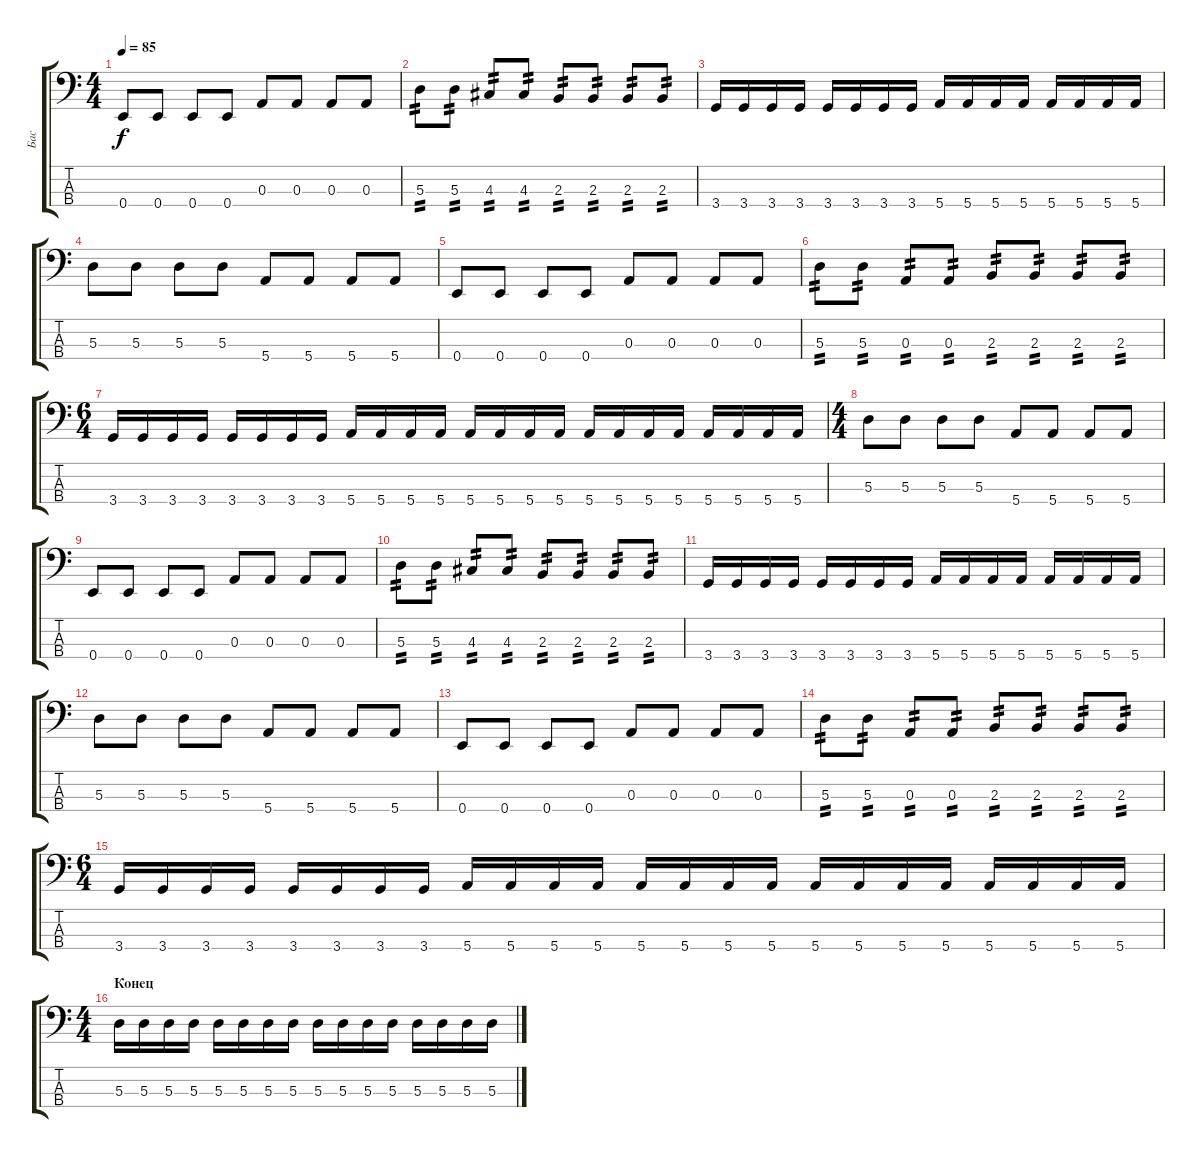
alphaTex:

\track ("Бас" "Бас") {instrument electricbassfinger}
\staff {score tabs}
\tuning (G2 D2 A1 E1) {hide}
\ts (4 4)
\tempo 85
\clef f4
\ks c
0.4.8{dy f} 0.4.8 0.4.8 0.4.8 0.3.8 0.3.8 0.3.8 0.3.8 |
5.3.8{tp 2} 5.3.8{tp 2} 4.3.8{tp 2} 4.3.8{tp 2} 2.3.8{tp 2} 2.3.8{tp 2} 2.3.8{tp 2} 2.3.8{tp 2} |
3.4.16 3.4.16 3.4.16 3.4.16 3.4.16 3.4.16 3.4.16 3.4.16 5.4.16 5.4.16 5.4.16 5.4.16 5.4.16 5.4.16 5.4.16 5.4.16 |
5.3.8 5.3.8 5.3.8 5.3.8 5.4.8 5.4.8 5.4.8 5.4.8 |
0.4.8 0.4.8 0.4.8 0.4.8 0.3.8 0.3.8 0.3.8 0.3.8 |
5.3.8{tp 2} 5.3.8{tp 2} 0.3.8{tp 2} 0.3.8{tp 2} 2.3.8{tp 2} 2.3.8{tp 2} 2.3.8{tp 2} 2.3.8{tp 2} |
\ts (6 4)
3.4.16 3.4.16 3.4.16 3.4.16 3.4.16 3.4.16 3.4.16 3.4.16 5.4.16 5.4.16 5.4.16 5.4.16 5.4.16 5.4.16 5.4.16 5.4.16 5.4.16 5.4.16 5.4.16 5.4.16 5.4.16 5.4.16 5.4.16 5.4.16 |
\ts (4 4)
5.3.8 5.3.8 5.3.8 5.3.8 5.4.8 5.4.8 5.4.8 5.4.8 |
0.4.8 0.4.8 0.4.8 0.4.8 0.3.8 0.3.8 0.3.8 0.3.8 |
5.3.8{tp 2} 5.3.8{tp 2} 4.3.8{tp 2} 4.3.8{tp 2} 2.3.8{tp 2} 2.3.8{tp 2} 2.3.8{tp 2} 2.3.8{tp 2} |
3.4.16 3.4.16 3.4.16 3.4.16 3.4.16 3.4.16 3.4.16 3.4.16 5.4.16 5.4.16 5.4.16 5.4.16 5.4.16 5.4.16 5.4.16 5.4.16 |
5.3.8 5.3.8 5.3.8 5.3.8 5.4.8 5.4.8 5.4.8 5.4.8 |
0.4.8 0.4.8 0.4.8 0.4.8 0.3.8 0.3.8 0.3.8 0.3.8 |
5.3.8{tp 2} 5.3.8{tp 2} 0.3.8{tp 2} 0.3.8{tp 2} 2.3.8{tp 2} 2.3.8{tp 2} 2.3.8{tp 2} 2.3.8{tp 2} |
\ts (6 4)
3.4.16 3.4.16 3.4.16 3.4.16 3.4.16 3.4.16 3.4.16 3.4.16 5.4.16 5.4.16 5.4.16 5.4.16 5.4.16 5.4.16 5.4.16 5.4.16 5.4.16 5.4.16 5.4.16 5.4.16 5.4.16 5.4.16 5.4.16 5.4.16 |
\ts (4 4)
\section ("" "Конец")
5.3.16 5.3.16 5.3.16 5.3.16 5.3.16 5.3.16 5.3.16 5.3.16 5.3.16 5.3.16 5.3.16 5.3.16 5.3.16 5.3.16 5.3.16 5.3.16
